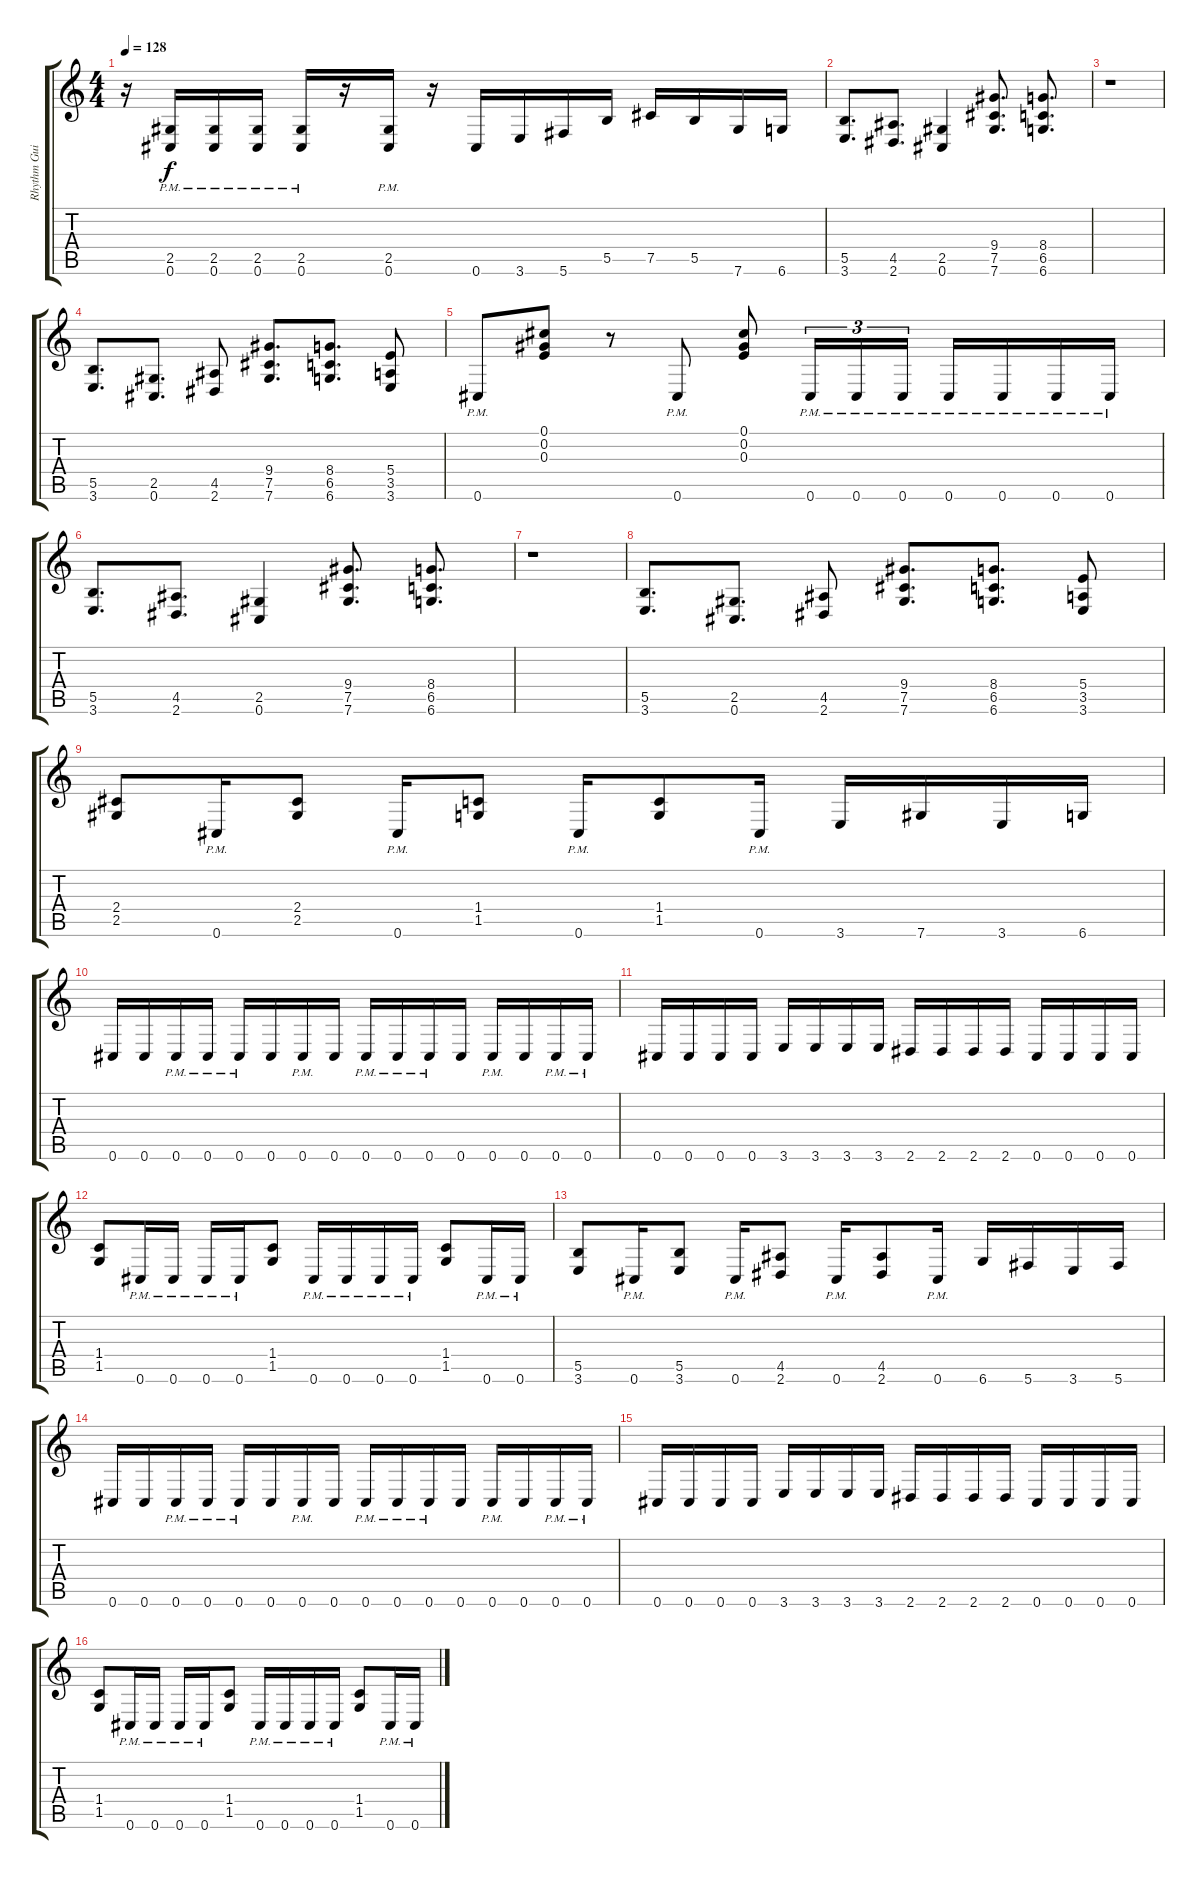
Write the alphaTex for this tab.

\track ("Rhythm Guitar 2" "Rhythm Gui") {instrument distortionguitar}
\staff {score tabs}
\tuning (Db4 Ab3 E3 B2 Gb2 Db2) {hide}
\ts (4 4)
\tempo 128
\clef g2
\ks c
r.16{dy f} (2.5{pm} 0.6{pm}).16 (2.5{pm} 0.6{pm}).16 (2.5{pm} 0.6{pm}).16 (2.5{pm} 0.6{pm}).16 r.16 (2.5{pm} 0.6{pm}).16 r.16 0.6.16 3.6.16 5.6.16 5.5.16 7.5.16 5.5.16 7.6.16 6.6.16 |
(5.5 3.6).8{d} (4.5 2.6).8{d} (2.5 0.6).4 (9.4 7.5 7.6).8{d} (8.4 6.5 6.6).8{d} |
r.1 |
(5.5 3.6).8{d} (2.5 0.6).8{d} (4.5 2.6).8 (9.4 7.5 7.6).8{d} (8.4 6.5 6.6).8{d} (5.4 3.5 3.6).8 |
0.6{pm}.8 (0.1 0.2 0.3).8 r.8 0.6{pm}.8 (0.1 0.2 0.3).8 0.6{pm}.16{tu (3 2)} 0.6{pm}.16{tu (3 2)} 0.6{pm}.16{tu (3 2)} 0.6{pm}.16 0.6{pm}.16 0.6{pm}.16 0.6{pm}.16 |
(5.5 3.6).8{d} (4.5 2.6).8{d} (2.5 0.6).4 (9.4 7.5 7.6).8{d} (8.4 6.5 6.6).8{d} |
r.1 |
(5.5 3.6).8{d} (2.5 0.6).8{d} (4.5 2.6).8 (9.4 7.5 7.6).8{d} (8.4 6.5 6.6).8{d} (5.4 3.5 3.6).8 |
(2.4 2.5).8 0.6{pm}.16 (2.4 2.5).8 0.6{pm}.16 (1.4 1.5).8 0.6{pm}.16 (1.4 1.5).8 0.6{pm}.16 3.6.16 7.6.16 3.6.16 6.6.16 |
0.6.16 0.6.16 0.6{pm}.16 0.6{pm}.16 0.6{pm}.16 0.6.16 0.6{pm}.16 0.6.16 0.6{pm}.16 0.6{pm}.16 0.6{pm}.16 0.6.16 0.6{pm}.16 0.6.16 0.6{pm}.16 0.6{pm}.16 |
0.6.16 0.6.16 0.6.16 0.6.16 3.6.16 3.6.16 3.6.16 3.6.16 2.6.16 2.6.16 2.6.16 2.6.16 0.6.16 0.6.16 0.6.16 0.6.16 |
(1.4 1.5).8 0.6{pm}.16 0.6{pm}.16 0.6{pm}.16 0.6{pm}.16 (1.4 1.5).8 0.6{pm}.16 0.6{pm}.16 0.6{pm}.16 0.6{pm}.16 (1.4 1.5).8 0.6{pm}.16 0.6{pm}.16 |
(5.5 3.6).8 0.6{pm}.16 (5.5 3.6).8 0.6{pm}.16 (4.5 2.6).8 0.6{pm}.16 (4.5 2.6).8 0.6{pm}.16 6.6.16 5.6.16 3.6.16 5.6.16 |
0.6.16 0.6.16 0.6{pm}.16 0.6{pm}.16 0.6{pm}.16 0.6.16 0.6{pm}.16 0.6.16 0.6{pm}.16 0.6{pm}.16 0.6{pm}.16 0.6.16 0.6{pm}.16 0.6.16 0.6{pm}.16 0.6{pm}.16 |
0.6.16 0.6.16 0.6.16 0.6.16 3.6.16 3.6.16 3.6.16 3.6.16 2.6.16 2.6.16 2.6.16 2.6.16 0.6.16 0.6.16 0.6.16 0.6.16 |
(1.4 1.5).8 0.6{pm}.16 0.6{pm}.16 0.6{pm}.16 0.6{pm}.16 (1.4 1.5).8 0.6{pm}.16 0.6{pm}.16 0.6{pm}.16 0.6{pm}.16 (1.4 1.5).8 0.6{pm}.16 0.6{pm}.16
